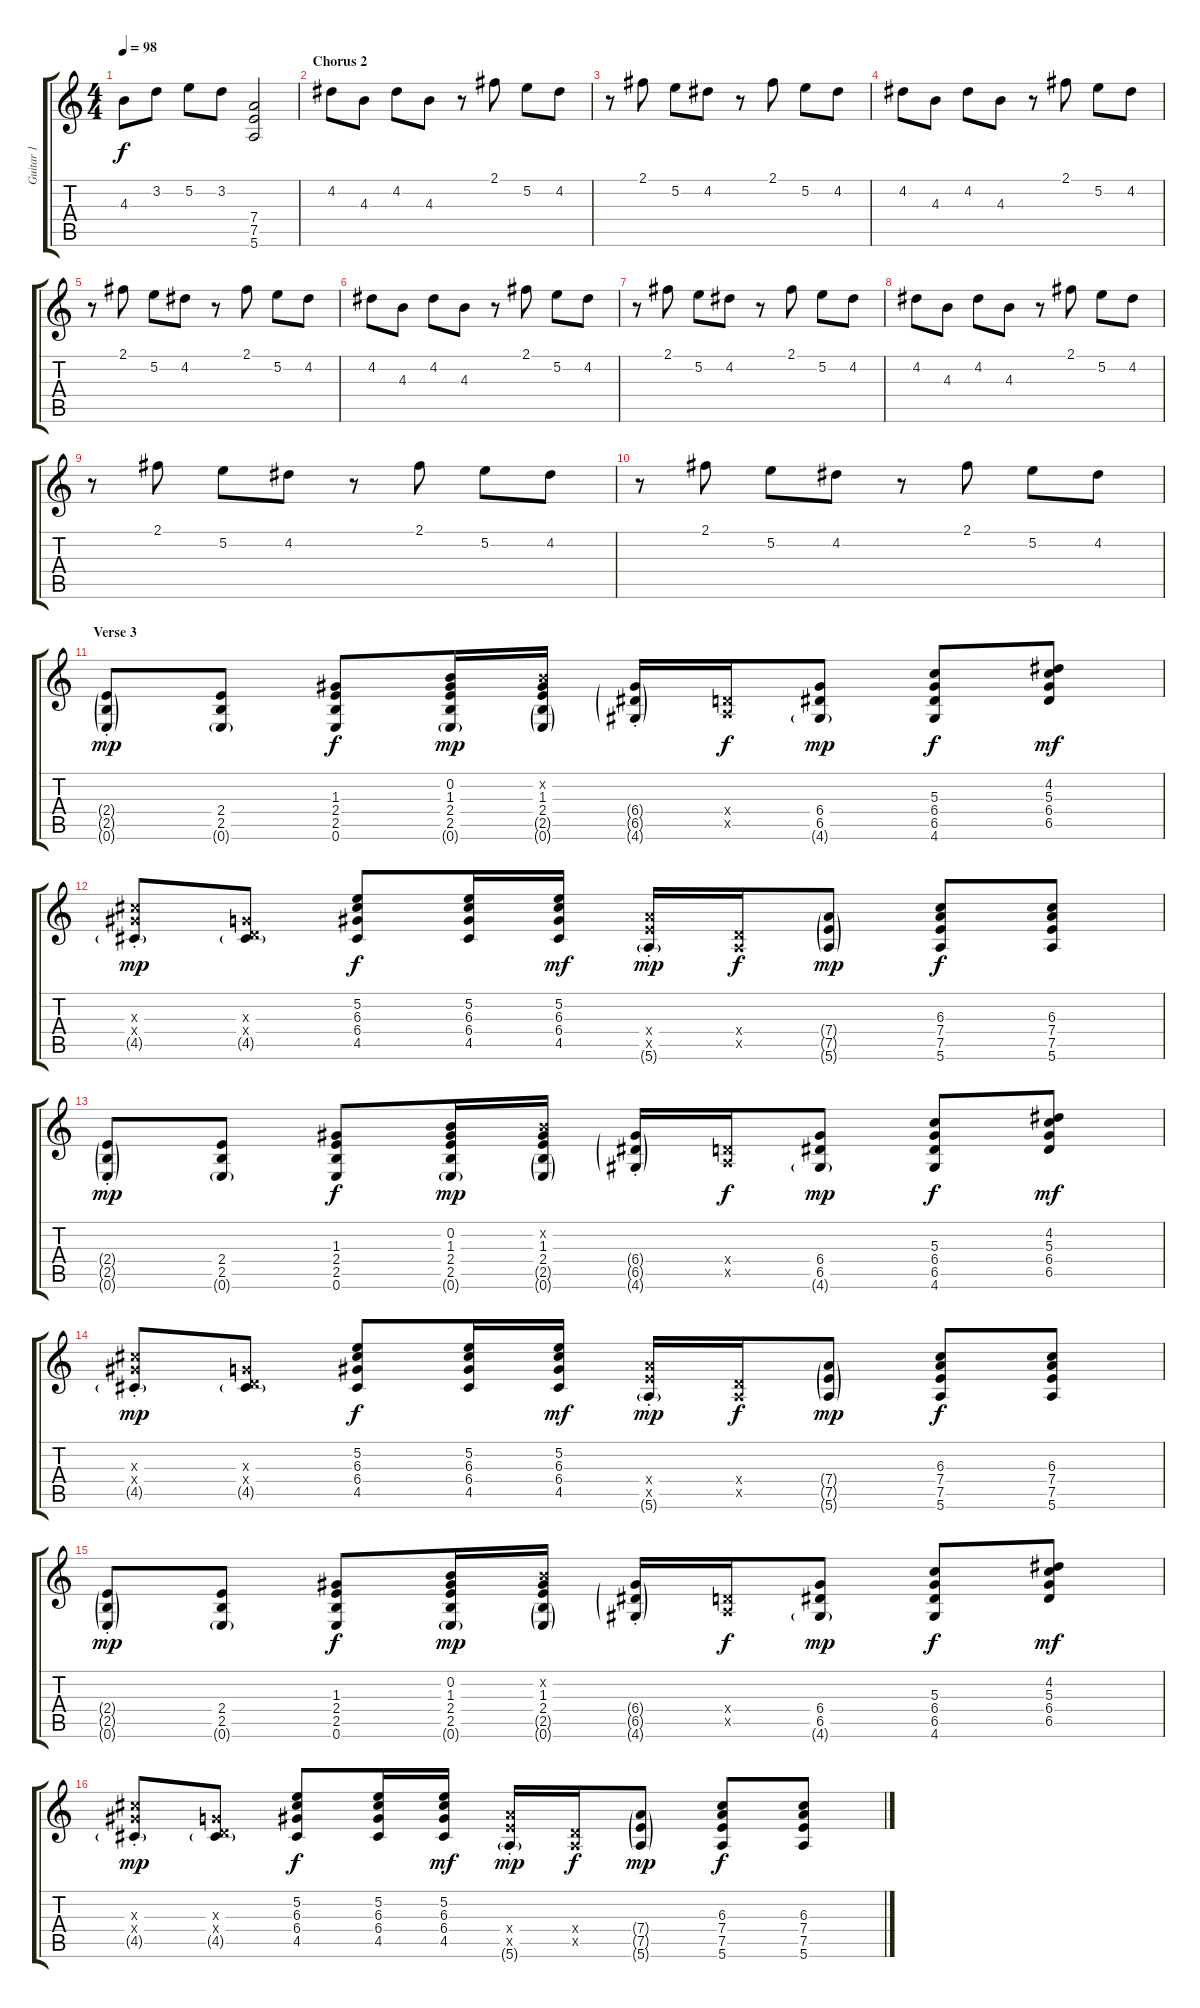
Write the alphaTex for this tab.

\track ("Guitar 1" "Guitar 1") {instrument acousticguitarnylon}
\staff {score tabs}
\tuning (E4 B3 G3 D3 A2 E2) {hide}
\ts (4 4)
\tempo 98
\clef g2
\ks c
4.3.8{dy f} 3.2.8 5.2.8 3.2.8 (7.4 7.5 5.6).2 |
\section ("" "Chorus 2")
4.2.8{volume 13 instrument electricguitarclean} 4.3.8 4.2.8 4.3.8 r.8 2.1.8 5.2.8 4.2.8 |
r.8 2.1.8 5.2.8 4.2.8 r.8 2.1.8 5.2.8 4.2.8 |
4.2.8{volume 13 instrument electricguitarclean} 4.3.8 4.2.8 4.3.8 r.8 2.1.8 5.2.8 4.2.8 |
r.8 2.1.8 5.2.8 4.2.8 r.8 2.1.8 5.2.8 4.2.8 |
4.2.8{volume 13 instrument electricguitarclean} 4.3.8 4.2.8 4.3.8 r.8 2.1.8 5.2.8 4.2.8 |
r.8 2.1.8 5.2.8 4.2.8 r.8 2.1.8 5.2.8 4.2.8 |
4.2.8{volume 13 instrument electricguitarclean} 4.3.8 4.2.8 4.3.8 r.8 2.1.8 5.2.8 4.2.8 |
r.8 2.1.8 5.2.8 4.2.8 r.8 2.1.8 5.2.8 4.2.8 |
r.8{instrument electricguitarclean} 2.1.8 5.2.8 4.2.8 r.8 2.1.8 5.2.8 4.2.8 |
\section ("" "Verse 3")
(2.4{g st} 2.5{g st} 0.6{g st}).8{dy mp volume 12 instrument acousticguitarnylon} (2.4 2.5 0.6{g}).8 (1.3 2.4 2.5 0.6).8{dy f} (0.2 1.3 2.4 2.5 0.6{g}).16{dy mp} (0.2{x} 1.3 2.4 2.5{g} 0.6{g}).16 (6.4{g st} 6.5{g st} 4.6{g st}).16 (0.4{x} 0.5{x}).16{dy f} (6.4 6.5 4.6{g}).8{dy mp} (5.3 6.4 6.5 4.6).8{dy f} (4.2 5.3 6.4 6.5).8{dy mf} |
(6.3{x} 6.4{x} 4.5{g st}).8{dy mp} (0.3{x} 0.4{x} 4.5{g}).8 (5.2 6.3 6.4 4.5).8{dy f} (5.2 6.3 6.4 4.5).16 (5.2 6.3 6.4 4.5).16{dy mf} (7.4{x} 7.5{x} 5.6{g st}).16{dy mp} (0.4{x} 0.5{x}).16{dy f} (7.4{g} 7.5{g} 5.6{g}).8{dy mp} (6.3 7.4 7.5 5.6).8{dy f} (6.3 7.4 7.5 5.6).8 |
(2.4{g st} 2.5{g st} 0.6{g st}).8{dy mp} (2.4 2.5 0.6{g}).8 (1.3 2.4 2.5 0.6).8{dy f} (0.2 1.3 2.4 2.5 0.6{g}).16{dy mp} (0.2{x} 1.3 2.4 2.5{g} 0.6{g}).16 (6.4{g st} 6.5{g st} 4.6{g st}).16 (0.4{x} 0.5{x}).16{dy f} (6.4 6.5 4.6{g}).8{dy mp} (5.3 6.4 6.5 4.6).8{dy f} (4.2 5.3 6.4 6.5).8{dy mf} |
(6.3{x} 6.4{x} 4.5{g st}).8{dy mp} (0.3{x} 0.4{x} 4.5{g}).8 (5.2 6.3 6.4 4.5).8{dy f} (5.2 6.3 6.4 4.5).16 (5.2 6.3 6.4 4.5).16{dy mf} (7.4{x} 7.5{x} 5.6{g st}).16{dy mp} (0.4{x} 0.5{x}).16{dy f} (7.4{g} 7.5{g} 5.6{g}).8{dy mp} (6.3 7.4 7.5 5.6).8{dy f} (6.3 7.4 7.5 5.6).8 |
(2.4{g st} 2.5{g st} 0.6{g st}).8{dy mp} (2.4 2.5 0.6{g}).8 (1.3 2.4 2.5 0.6).8{dy f} (0.2 1.3 2.4 2.5 0.6{g}).16{dy mp} (0.2{x} 1.3 2.4 2.5{g} 0.6{g}).16 (6.4{g st} 6.5{g st} 4.6{g st}).16 (0.4{x} 0.5{x}).16{dy f} (6.4 6.5 4.6{g}).8{dy mp} (5.3 6.4 6.5 4.6).8{dy f} (4.2 5.3 6.4 6.5).8{dy mf} |
(6.3{x} 6.4{x} 4.5{g st}).8{dy mp} (0.3{x} 0.4{x} 4.5{g}).8 (5.2 6.3 6.4 4.5).8{dy f} (5.2 6.3 6.4 4.5).16 (5.2 6.3 6.4 4.5).16{dy mf} (7.4{x} 7.5{x} 5.6{g st}).16{dy mp} (0.4{x} 0.5{x}).16{dy f} (7.4{g} 7.5{g} 5.6{g}).8{dy mp} (6.3 7.4 7.5 5.6).8{dy f} (6.3 7.4 7.5 5.6).8
